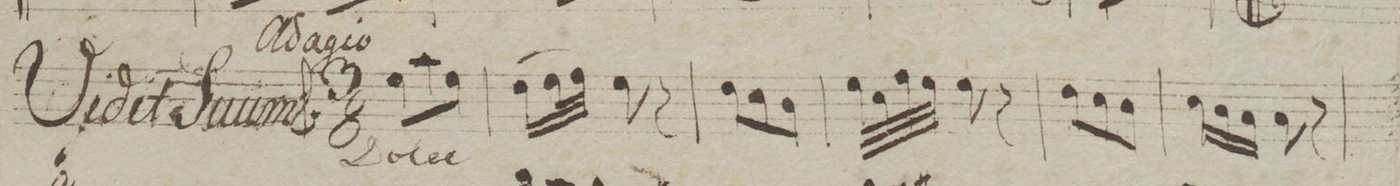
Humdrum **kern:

**kern	**dynam
*I"Clarinetto 1mo in B.	*
*clefG2	*
*k[b-e-]	*
*M6/8	*
*k[b-e-]	*
*M3/8	*
8dd\L	.
8gg\	.
8dd\J	.
=71	=71
*16\right	*
(16cc\LL	.
*32\right	*
32dd\	.
32ee-\JJ)	.
8dd\	.
8r	.
=72	=72
8cc\L	.
8b-\	.
8a\J	.
=73	=73
32dd\LLL	.
32b-\	.
32ee-\	.
32dd\JJJ	.
8dd\	.
8r	.
=74	=74
8cc\L	.
8b-\	.
8a\J	.
=75	=75
*Xtuplet	*
*24\right	*
24b-\LL	.
24a\	.
24g\JJ	.
8g\	.
8r	.
=76	=76
*-	*-
